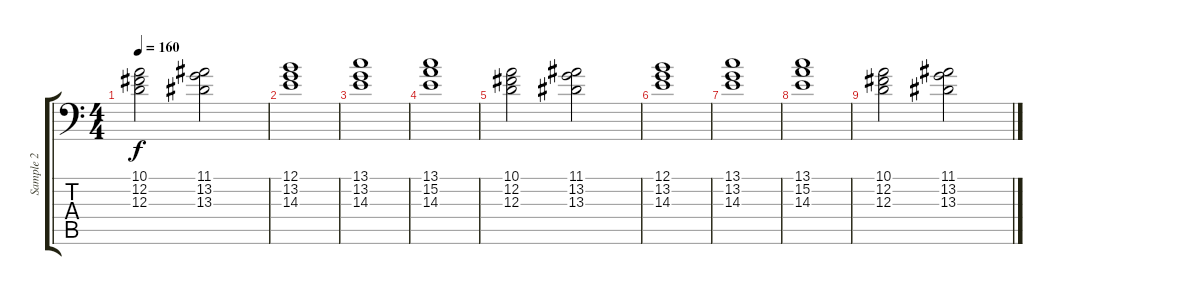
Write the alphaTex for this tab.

\track ("Sample 2" "Sample 2") {instrument churchorgan}
\staff {score tabs}
\tuning (B3 Gb3 D3 A2 E2 A1) {hide}
\ts (4 4)
\tempo 160
\clef f4
\ks c
(10.1 12.2 12.3).2{dy f} (11.1 13.2 13.3).2 |
(12.1 13.2 14.3).1 |
(13.1 13.2 14.3).1 |
(13.1 15.2 14.3).1 |
(10.1 12.2 12.3).2 (11.1 13.2 13.3).2 |
(12.1 13.2 14.3).1 |
(13.1 13.2 14.3).1 |
(13.1 15.2 14.3).1 |
(10.1 12.2 12.3).2 (11.1 13.2 13.3).2
